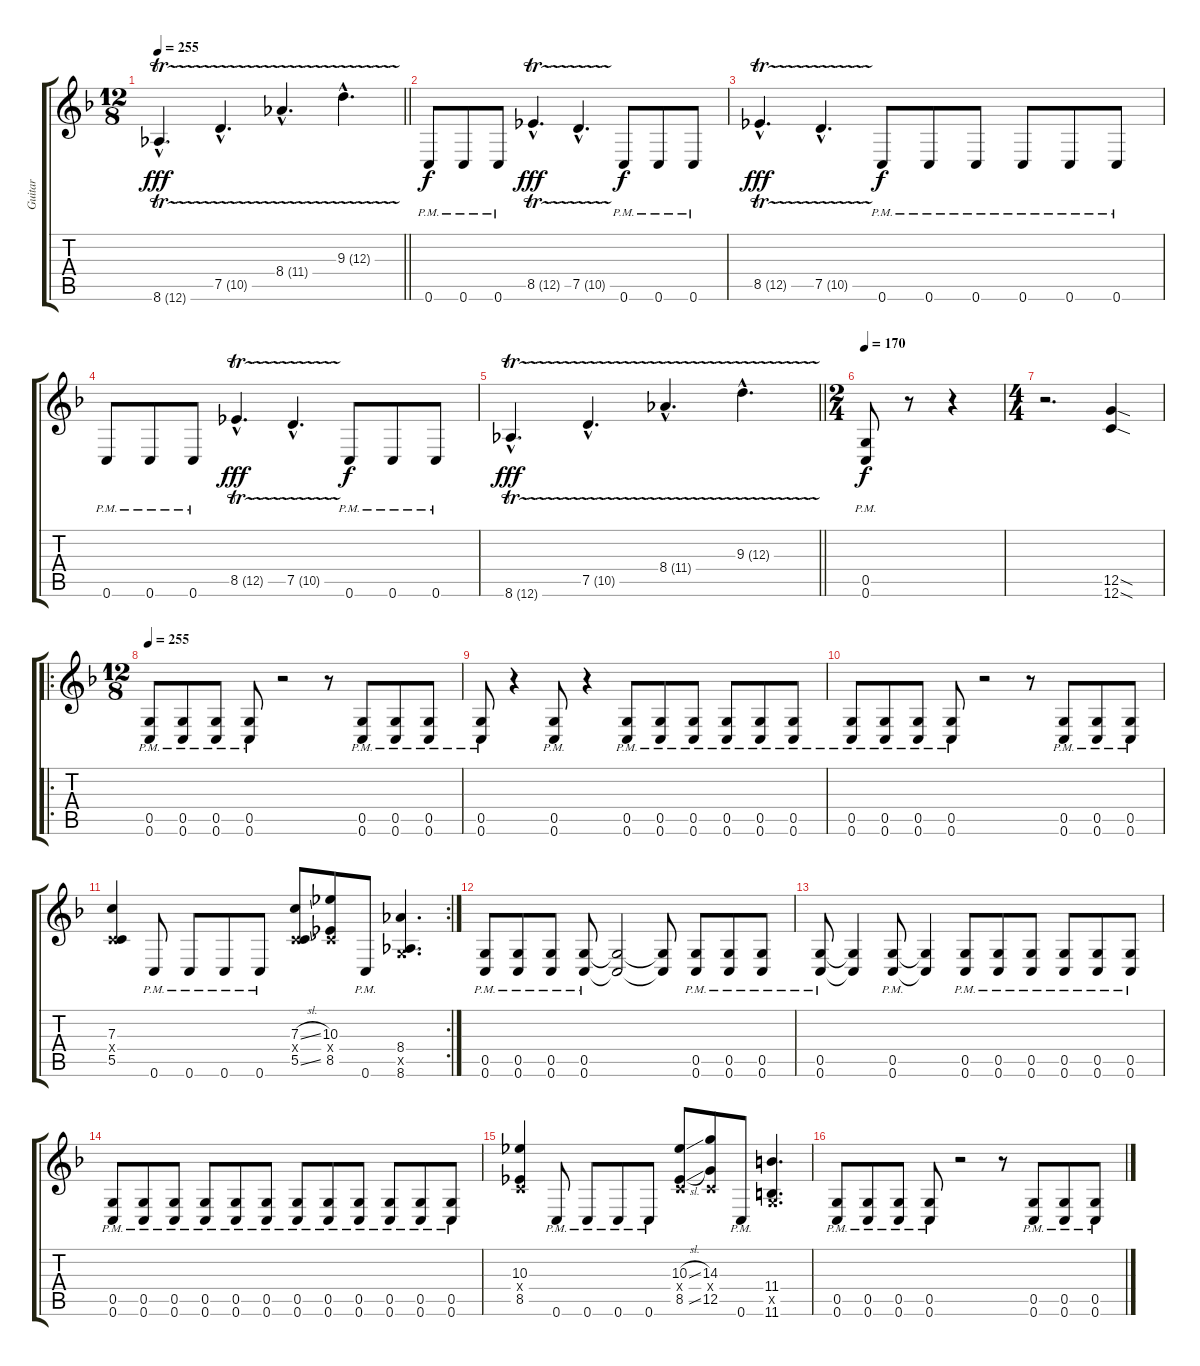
\track ("Guitar" "Guitar") {instrument distortionguitar}
\staff {score tabs}
\tuning (D4 A3 F3 C3 G2 C2) {hide}
\ts (12 8)
\tempo 255
\clef g2
\barLineRight lightlight
\ks dminor
8.6{tr (12 16) hac}.4{d dy fff} 7.5{tr (10 16) hac}.4{d} 8.4{tr (11 16) hac}.4{d} 9.3{tr (12 16) hac}.4{d} |
0.6{pm}.8{dy f} 0.6{pm}.8 0.6{pm}.8 8.5{tr (12 16) hac}.4{d dy fff} 7.5{tr (10 16) hac}.4{d} 0.6{pm}.8{dy f} 0.6{pm}.8 0.6{pm}.8 |
8.5{tr (12 16) hac}.4{d dy fff} 7.5{tr (10 16) hac}.4{d} 0.6{pm}.8{dy f} 0.6{pm}.8 0.6{pm}.8 0.6{pm}.8 0.6{pm}.8 0.6{pm}.8 |
0.6{pm}.8 0.6{pm}.8 0.6{pm}.8 8.5{tr (12 16) hac}.4{d dy fff} 7.5{tr (10 16) hac}.4{d} 0.6{pm}.8{dy f} 0.6{pm}.8 0.6{pm}.8 |
\barLineRight lightlight
8.6{tr (12 16) hac}.4{d dy fff} 7.5{tr (10 16) hac}.4{d} 8.4{tr (11 16) hac}.4{d} 9.3{tr (12 16) hac}.4{d} |
\ts (2 4)
\section ("" "")
\tempo 170
(0.5{pm} 0.6{pm}).8{dy f} r.8 r.4 |
\ts (4 4)
r.2{d} (12.5{sod} 12.6{sod}).4 |
\ro
\ts (12 8)
\tempo 255
(0.5{pm} 0.6{pm}).8 (0.5{pm} 0.6{pm}).8 (0.5{pm} 0.6{pm}).8 (0.5{pm} 0.6{pm}).8 r.2 r.8 (0.5{pm} 0.6{pm}).8 (0.5{pm} 0.6{pm}).8 (0.5{pm} 0.6{pm}).8 |
(0.5{pm} 0.6{pm}).8 r.4 (0.5{pm} 0.6{pm}).8 r.4 (0.5{pm} 0.6{pm}).8 (0.5{pm} 0.6{pm}).8 (0.5{pm} 0.6{pm}).8 (0.5{pm} 0.6{pm}).8 (0.5{pm} 0.6{pm}).8 (0.5{pm} 0.6{pm}).8 |
(0.5{pm} 0.6{pm}).8 (0.5{pm} 0.6{pm}).8 (0.5{pm} 0.6{pm}).8 (0.5{pm} 0.6{pm}).8 r.2 r.8 (0.5{pm} 0.6{pm}).8 (0.5{pm} 0.6{pm}).8 (0.5{pm} 0.6{pm}).8 |
\rc 2
(7.3 0.4{x} 5.5).4 0.6{pm}.8 0.6{pm}.8 0.6{pm}.8 0.6{pm}.8 (7.3{sl} 0.4{x} 5.5{sl}).8 (10.3 0.4{x} 8.5).8 0.6{pm}.8 (8.4 0.5{x} 8.6).4{d} |
(0.5{pm} 0.6{pm}).8 (0.5{pm} 0.6{pm}).8 (0.5{pm} 0.6{pm}).8 (0.5{pm} 0.6{pm}).8 (0.5{t} 0.6{t}).2 (0.5{t} 0.6{t}).8 (0.5{pm} 0.6{pm}).8 (0.5{pm} 0.6{pm}).8 (0.5{pm} 0.6{pm}).8 |
(0.5{pm} 0.6{pm}).8 (0.5{t} 0.6{t}).4 (0.5{pm} 0.6{pm}).8 (0.5{t} 0.6{t}).4 (0.5{pm} 0.6{pm}).8 (0.5{pm} 0.6{pm}).8 (0.5{pm} 0.6{pm}).8 (0.5{pm} 0.6{pm}).8 (0.5{pm} 0.6{pm}).8 (0.5{pm} 0.6{pm}).8 |
(0.5{pm} 0.6{pm}).8 (0.5{pm} 0.6{pm}).8 (0.5{pm} 0.6{pm}).8 (0.5{pm} 0.6{pm}).8 (0.5{pm} 0.6{pm}).8 (0.5{pm} 0.6{pm}).8 (0.5{pm} 0.6{pm}).8 (0.5{pm} 0.6{pm}).8 (0.5{pm} 0.6{pm}).8 (0.5{pm} 0.6{pm}).8 (0.5{pm} 0.6{pm}).8 (0.5{pm} 0.6{pm}).8 |
(10.3 0.4{x} 8.5).4 0.6{pm}.8 0.6{pm}.8 0.6{pm}.8 0.6{pm}.8 (10.3{sl} 0.4{x} 8.5{sl}).8 (14.3 0.4{x} 12.5).8 0.6{pm}.8 (11.4 0.5{x} 11.6).4{d} |
(0.5{pm} 0.6{pm}).8 (0.5{pm} 0.6{pm}).8 (0.5{pm} 0.6{pm}).8 (0.5{pm} 0.6{pm}).8 r.2 r.8 (0.5{pm} 0.6{pm}).8 (0.5{pm} 0.6{pm}).8 (0.5{pm} 0.6{pm}).8
